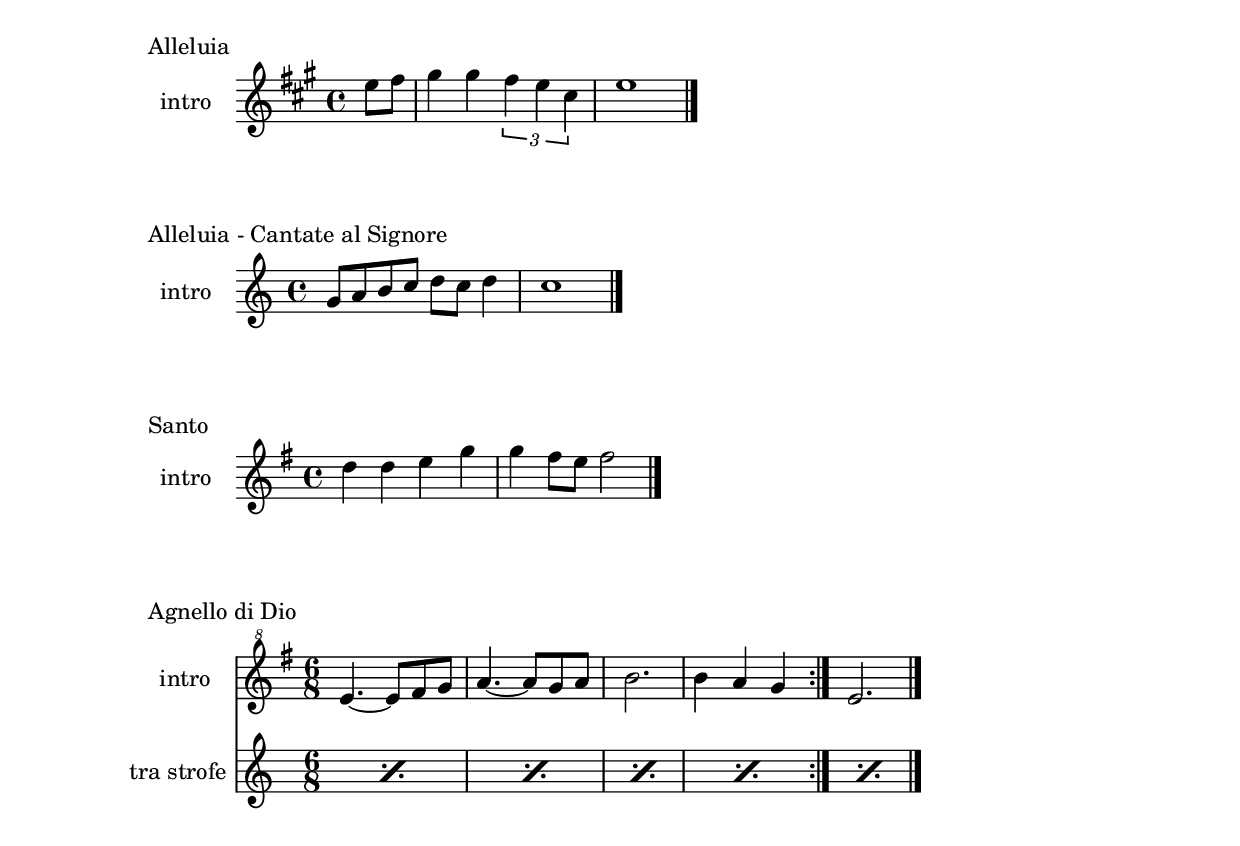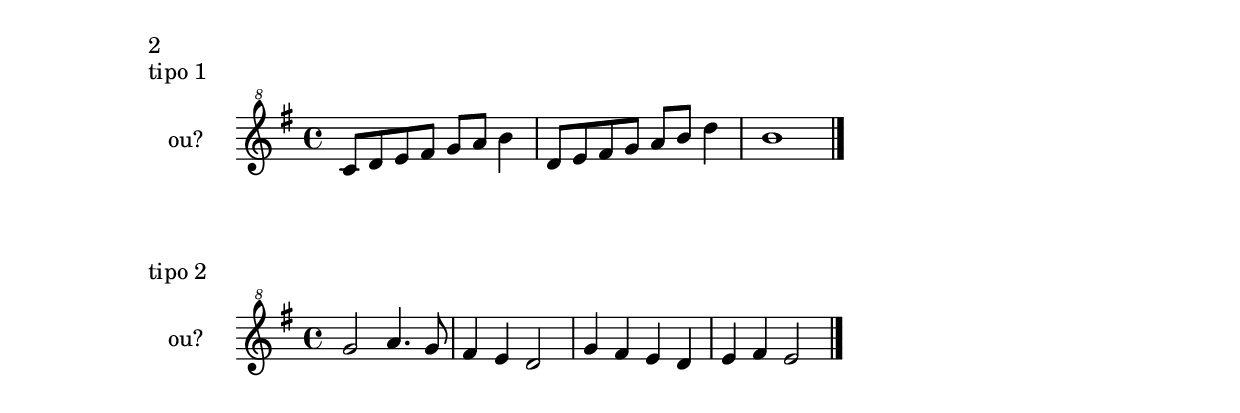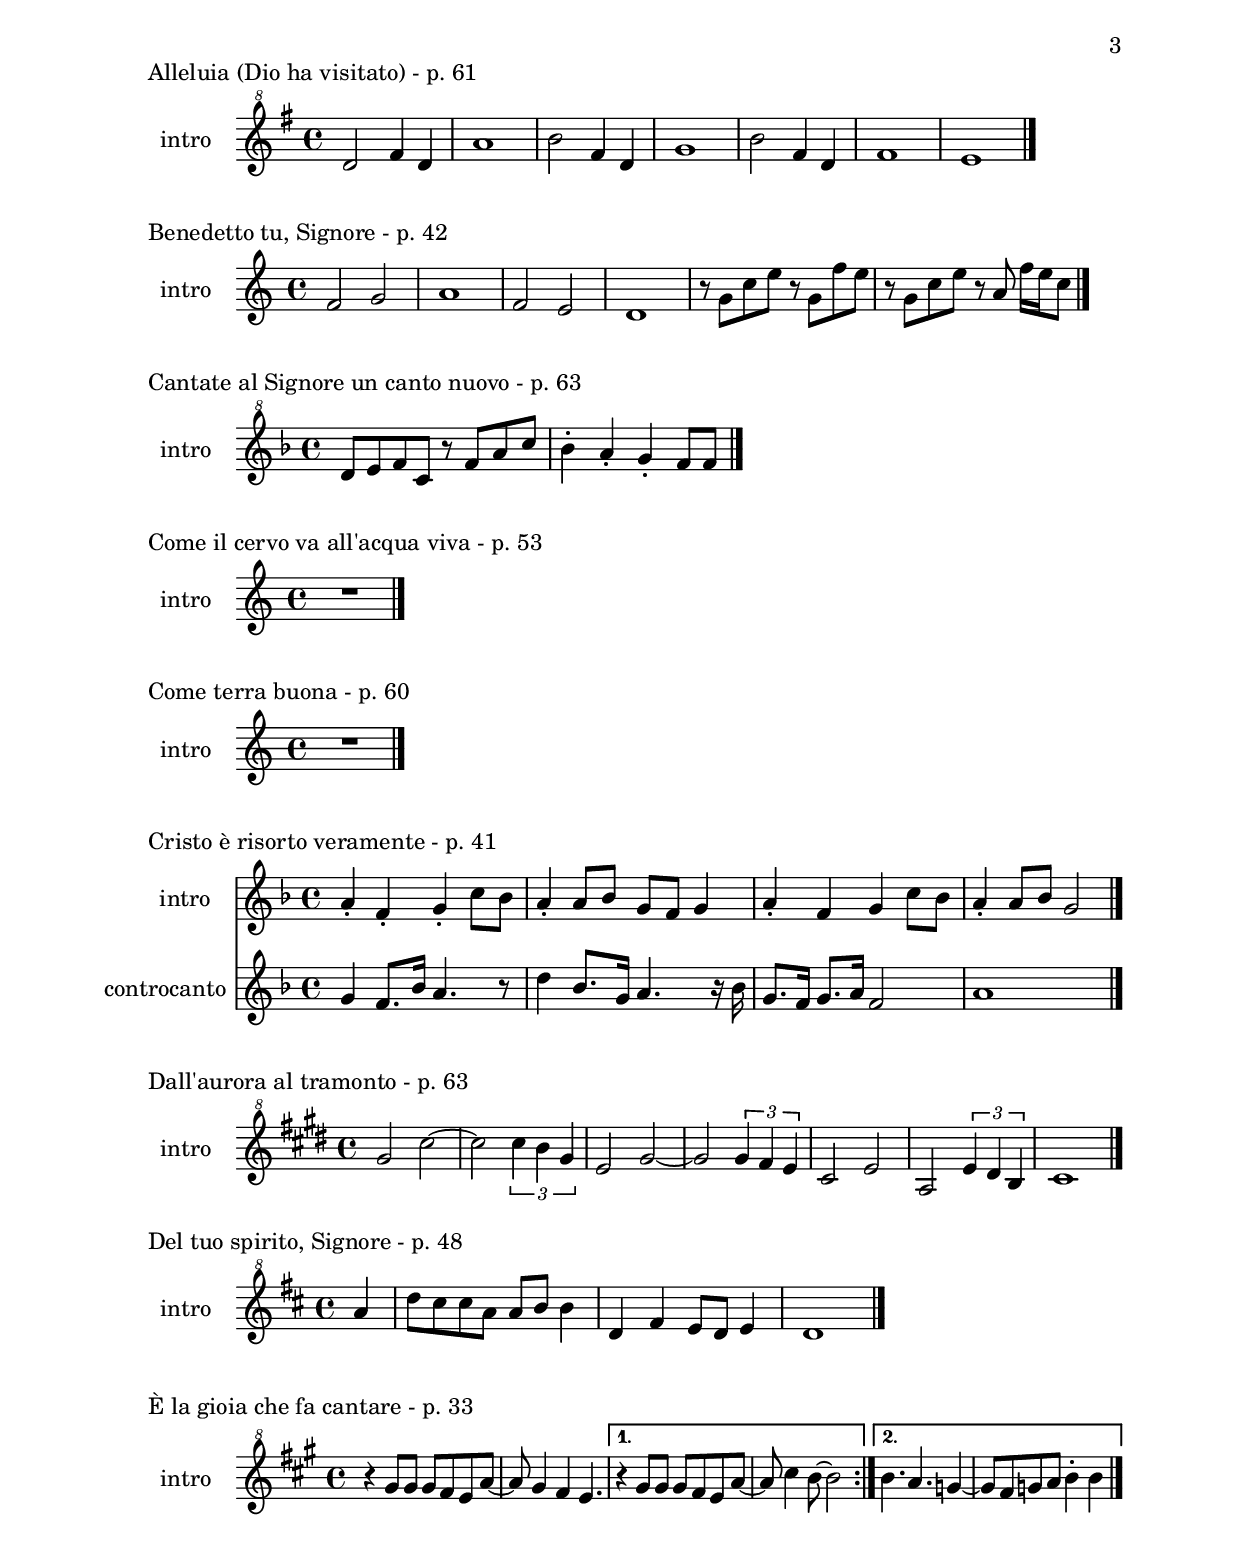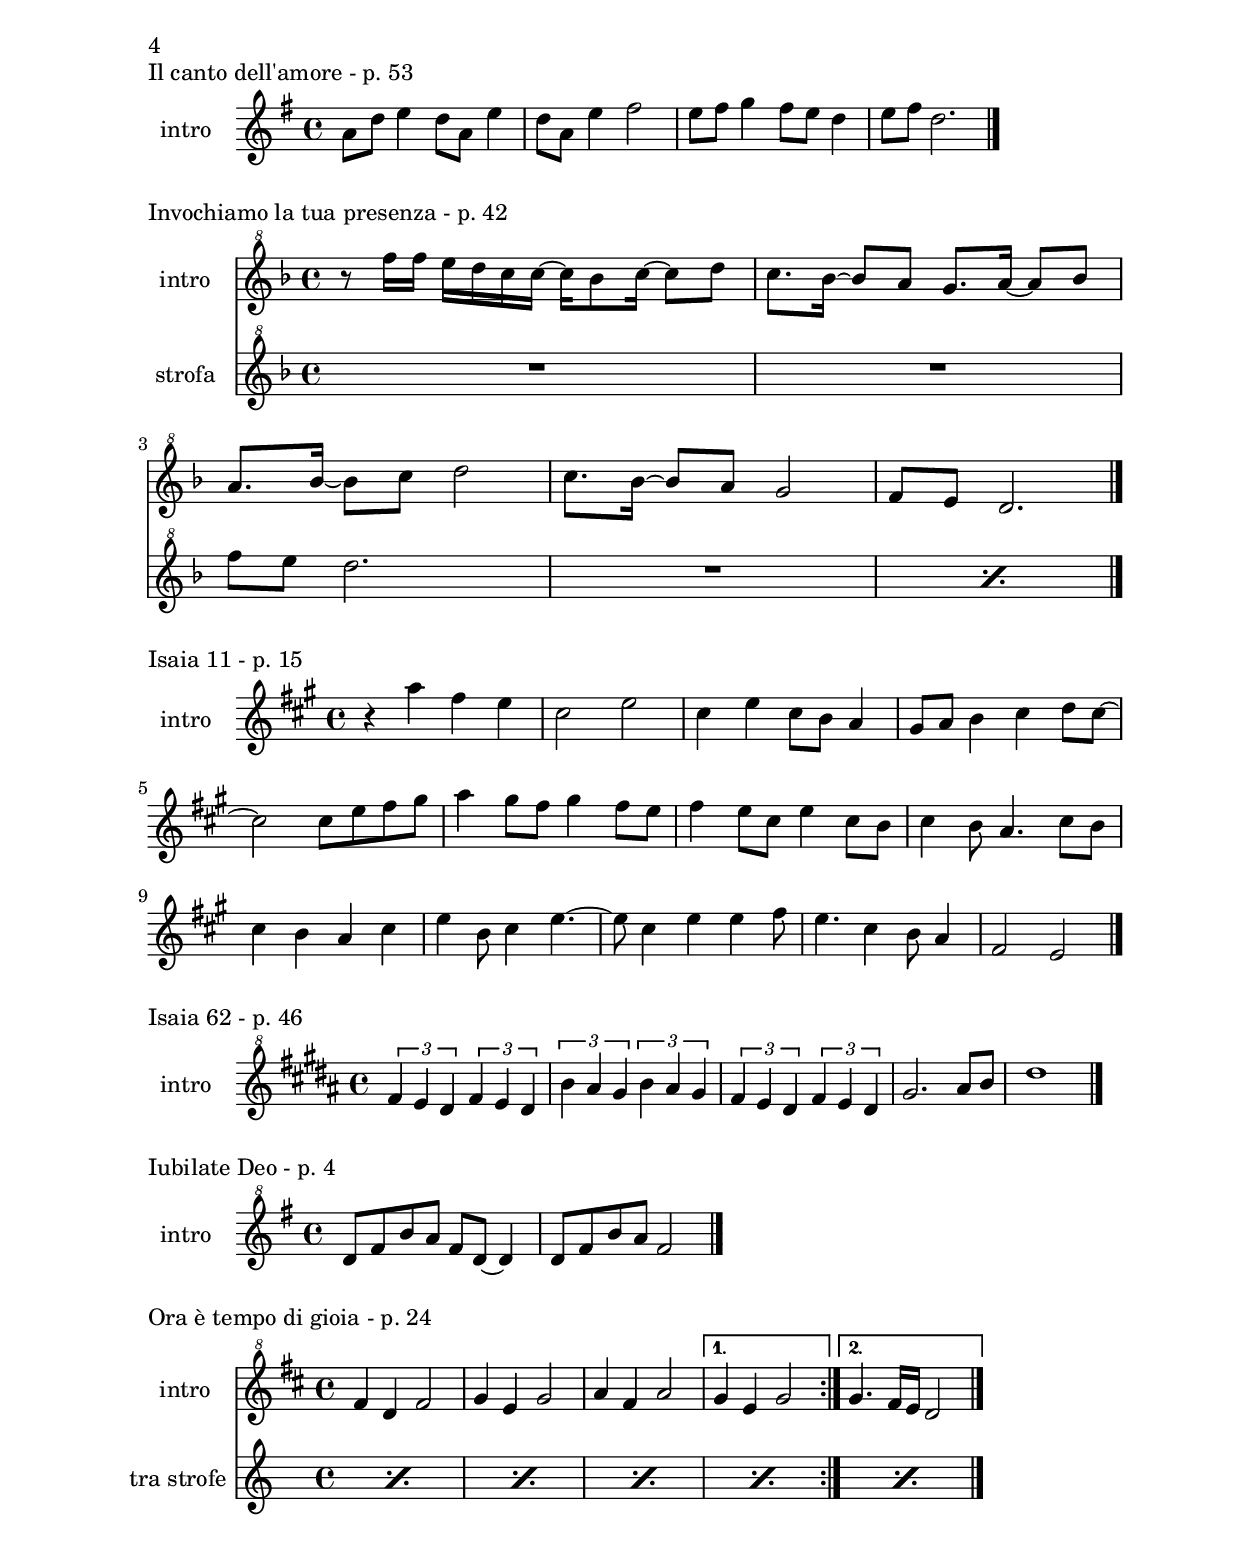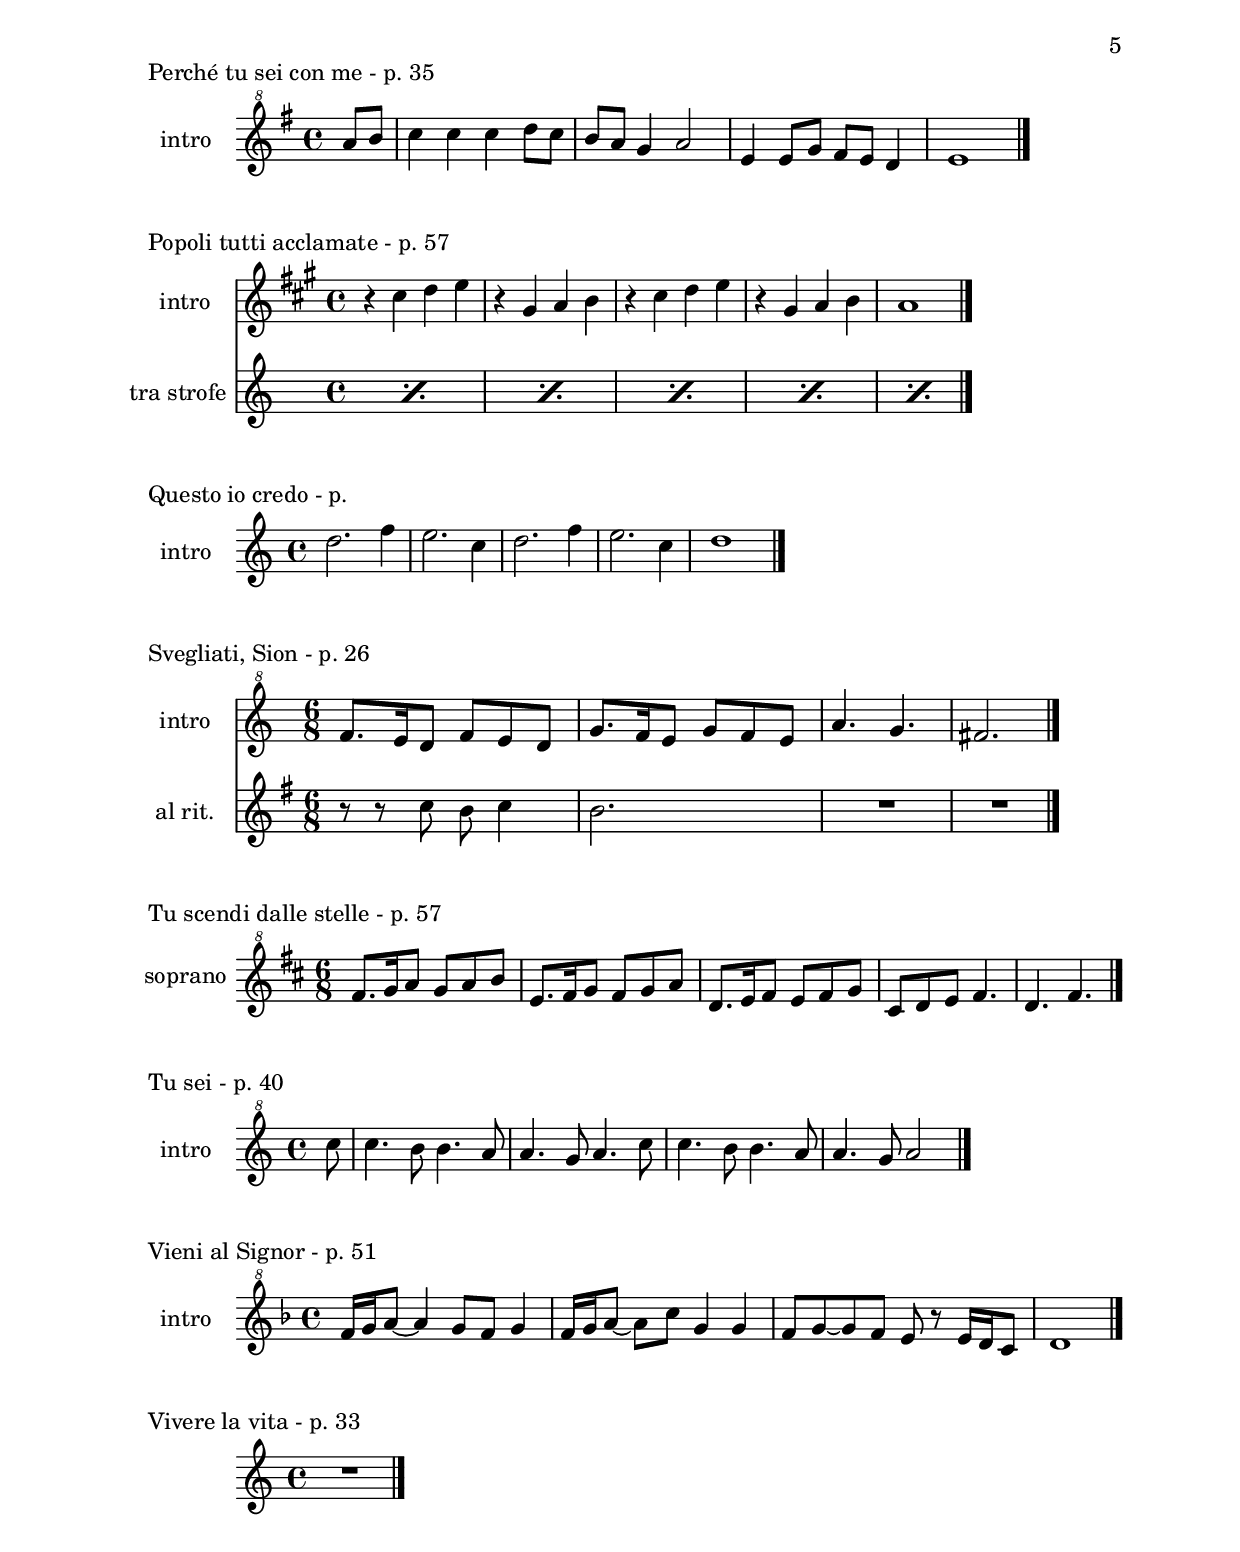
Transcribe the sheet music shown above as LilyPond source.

\version "2.22.1"

\paper {
    top-margin = 25
    left-margin = 25
    right-margin = 20
    bottom-margin = 20
}

makePercent =
    #(define-music-function (note) (ly:music?)
    "Make a percent repeat the same length as NOTE."
    (make-music 'PercentEvent 'length (ly:music-length note)))

\book {
    \header{
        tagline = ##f
    }

    \bookpart {
        \score {
            \header {
                piece = "Alleluia"
            }
            \new Staff
            \relative c'' {
                \set Staff.instrumentName = #"intro "
                \clef treble
                \key a \major
                \time 4/4
                \partial 4 e8 fis |
                gis4 gis \tuplet 3/2 { fis e cis } |
                e1 \bar "|."
            }
        }

        \score {
            \header {
                piece = "Alleluia - Cantate al Signore"
            }
            \new Staff
            \relative c'' {
                \set Staff.instrumentName = #"intro "
                \clef treble
                \key c \major
                \time 4/4
                g8 a b c d c d4 |
                c1 \bar "|."
            }
        }

        \score {
            \header {
                piece = "Santo"
            }
            \new Staff
            \relative c'' {
                \set Staff.instrumentName = #"intro "
                \clef treble
                \key g \major
                \time 4/4
                d4 d e g |
                g fis8 e fis2 \bar"|."
            }
        }

        \score {
            \header {
                piece = "Agnello di Dio"
            }
            <<
                \new Staff
                \relative c'' {
                    \set Staff.instrumentName = #"intro "
                    \clef "treble^8"
                    \key g \major
                    \time 6/8
                    \repeat volta 2 {
                        e4.~ e8 fis g | a4.~ a8 g a |
                        b2. | b4 a g
                    }
                    e2. \bar"|."
                }
                \new Staff
                \relative c {
                    \set Staff.instrumentName = #"tra strofe "
                    \repeat percent 5 { \makePercent s2. }
                }
            >>
        }
    }

    \bookpart {
        \score {
            \header {
                piece = "tipo 1"
                }
        \new Staff
        \relative c'' {
            \set Staff.instrumentName = #"ou? "
            \clef "treble^8"
            \key g \major
            \time 4/4
            c8 d e fis g a b4 |
            d,8 e fis g a b d4 |
            b1 \bar"|."
            }
        }

        \score {
            \header {
                piece = "tipo 2"
                }
        \new Staff
        \relative c''' {
            \set Staff.instrumentName = #"ou? "
            \clef "treble^8"
            \key g \major
            \time 4/4
            g2 a4. g8 | fis4 e d2 |
            g4 fis e d | e fis e2 \bar"|."
            }
        }
    }

    \bookpart {
        \score {
            \header {
                piece = "Alleluia (Dio ha visitato) - p. 61"
            }
            \new Staff
            \relative c'' {
                \set Staff.instrumentName = #"intro "
                \clef "treble^8"
                \key g \major
                \time 4/4
                d2 fis4 d | a'1 |
                b2 fis4 d | g1 |
                b2 fis4 d | fis1 | e \bar "|."
            }
        }

        \score {
            \header {
                piece = "Benedetto tu, Signore - p. 42"
            }
            \new Staff
            \relative c' {
                \set Staff.instrumentName = #"intro "
                \clef treble
                \key c \major
                \time 4/4
                f2 g | a1 |
                f2 e | d1 |
                r8 g c e r g, f' e | r g, c e r a, f'16 e c8 \bar "|."
            }
        }

        \score {
            \header {
                piece = "Cantate al Signore un canto nuovo - p. 63"
            }
            \new Staff
            \relative c'' {
                \set Staff.instrumentName = #"intro "
                \clef "treble^8"
                \key f \major
                \time 4/4
                d8 e f c r f a c | bes4-. a-. g-. f8 f \bar"|."
            }
        }

        \score {
            \header {
                piece = "Come il cervo va all'acqua viva - p. 53"
            }
            \new Staff
            \relative c'' {
                \set Staff.instrumentName = #"intro "
                \clef treble
                \key c \major
                \time 4/4
                R1 \bar"|."
            }
        }

        \score {
            \header {
                piece = "Come terra buona - p. 60"
            }
            \new Staff
            \relative c {
                \set Staff.instrumentName = #"intro "
                \clef treble
                \key c \major
                \time 4/4
                R1 \bar"|."
            }
        }

        \score {
            \header {
                piece = "Cristo è risorto veramente - p. 41"
            }
            << 
                \new Staff
                \relative c'' {
                    \set Staff.instrumentName = #"intro "
                    \clef treble
                    \key f \major
                    \time 4/4
                    a4-. f-. g-. c8 bes | a4-. a8 bes g f g4 |
                    a-. f g c8 bes | a4-. a8 bes g2 \bar"|."
                }
                \new Staff
                \relative c'' {
                    \set Staff.instrumentName = #"controcanto "
                    \clef treble
                    \key f \major
                    \time 4/4
                    g4 f8. bes16 a4. r8 | d4 bes8. g16 a4. r16 bes |
                    g8. f16 g8. a16 f2 | a1 \bar"|."
                }
            >>
        }

        \score {
            \header {
                piece = "Dall'aurora al tramonto - p. 63"
            }
            \new Staff
            \relative c''' {
                \set Staff.instrumentName = #"intro "
                \clef "treble^8"
                \key e \major
                \time 4/4
                gis2 cis~ | cis \tuplet 3/2 {cis4 b gis} |
                e2 gis~ | gis \tuplet 3/2 {gis4 fis e} |
                cis2 e | a, \tuplet 3/2 {e'4 dis b} |
                cis1 \bar "|."
            }
        }

        \score {
            \header {
                piece = "Del tuo spirito, Signore - p. 48"
            }
            \new Staff
            \relative c''' {
                \set Staff.instrumentName = #"intro "
                \clef "treble^8"
                \key d \major
                \time 4/4
                \partial 4 a4 | d8 cis cis a a b b4 |
                d, fis e8 d e4 | d1 \bar"|."
            }
        }

        \score {
            \header {
                piece = "È la gioia che fa cantare - p. 33"
            }
            \new Staff
            \relative c''' {
                \set Staff.instrumentName = #"intro "
                \clef "treble^8"
                \key a \major
                \time 4/4
                \repeat volta 2 {
                    r4 gis8 gis gis fis e a~ | a gis4 fis e4. |
                }
                \alternative {
                    { r4 gis8 gis gis fis e a~ | a cis4 b8~ b2 | }
                    { b4. a g4~ | g8 fis g a b4-. b \bar "|."}
                }
            }
        }
    }

    \bookpart {
        \score {
            \header {
                piece = "Il canto dell'amore - p. 53"
            }
            \new Staff
            \relative c'' {
                \set Staff.instrumentName = #"intro "
                \clef treble
                \key g \major
                \time 4/4
                a8 d e4 d8 a e'4 | d8 a e'4 fis2 |
                e8 fis g4 fis8 e d4 | e8 fis d2. \bar"|."
            }
        }

        \score {
            \header {
                piece = "Invochiamo la tua presenza - p. 42"
            }
            <<
                \new Staff
                \relative c''' {
                    \set Staff.instrumentName = #"intro "
                    \clef "treble^8"
                    \key f \major
                    \time 4/4
                    r8 f16 f e d c c~ c bes8 c16~ c8 d |
                    c8. bes16~ bes8 a g8. a16~ a8 bes |
                    a8. bes16~ bes8  c d2 |
                    c8. bes16~ bes8 a g2 | f8 e d2. \bar"|."
                }
                \new Staff
                \relative c''' {
                    \set Staff.instrumentName = #"strofa "
                    \clef "treble^8"
                    \key f \major
                    \time 4/4
                    R1 | R | f8 e d2. | R1 | \makePercent s1 |
                }
            >>
        }

        \score {
            \header {
                piece = "Isaia 11 - p. 15"
            }
            \new Staff
            \relative c''' {
                \set Staff.instrumentName = #"intro "
                \clef treble
                \key a \major
                \time 4/4
                r4 a fis e | cis2 e |
                cis4 e cis8 b a4 | gis8 a b4 cis d8 cis~ | \break
                cis2 cis8 e fis gis | a4 gis8 fis gis4 fis8 e |
                fis4 e8 cis e4 cis8 b | cis4 b8 a4. cis8 b | \break
                cis4 b a cis | e b8 cis4 e4.~ |
                e8 cis4 e e fis8 | e4. cis4 b8 a4 |
                fis2 e \bar "|."
            }
        }

        \score {
            \header {
                piece = "Isaia 62 - p. 46"
            }
            \new Staff
            \relative c'' {
                \set Staff.instrumentName = #"intro "
                \clef "treble^8"
                \key b \major
                \time 4/4
                \tuplet 3/2 { fis4 e dis } \tuplet 3/2 { fis e dis } |
                \tuplet 3/2 { b' ais gis } \tuplet 3/2 { b ais gis } |
                \tuplet 3/2 { fis e dis } \tuplet 3/2 { fis e dis } |
                gis2. ais8 b | dis1 \bar"|." 
            }
        }

        \score {
            \header {
                piece = "Iubilate Deo - p. 4"
            }
            \new Staff
            \relative c'' {
                \set Staff.instrumentName = #"intro "
                \clef "treble^8"
                \key g \major
                \time 4/4
                d8 fis b a fis d~ d4 | d8 fis b a fis2 \bar"|."
            }
        }

        \score {
            \header {
                piece = "Ora è tempo di gioia - p. 24"
            }
            <<
                \new Staff
                \relative c'' {
                    \set Staff.instrumentName = #"intro "
                    \clef "treble^8"
                    \key d \major
                    \time 4/4
                    \repeat volta 2 {
                        fis4 d fis2 | g4 e g2 |
                        a4 fis a2 |
                        }
                    \alternative {
                        { g4 e g2 | }
                        { g4. fis16 e d2 \bar "|."}
                        }
                    }
                \new Staff
                \relative c'' {
                    \set Staff.instrumentName = #"tra strofe "
                    \repeat percent 5 { \makePercent s1 }
                    }
            >>
        }

    }

    \bookpart {
        \score {
            \header {
                piece = "Perché tu sei con me - p. 35"
            }
            \new Staff
            \relative c''' {
                \set Staff.instrumentName = #"intro "
                \clef "treble^8"
                \key g \major
                \time 4/4
                \partial 4 a8 b | c4 c c d8 c |
                b a g4 a2 | e4 e8 g fis e d4 |
                e1 \bar"|."
            }
        }

        \score {
            \header {
                piece = "Popoli tutti acclamate - p. 57"
            }
            <<
                \new Staff
                \relative c'' {
                    \set Staff.instrumentName = #"intro "
                    \clef treble
                    \key a \major
                    \time 4/4
                    r4 cis d e | r gis, a b |
                    r cis d e | r gis, a b |
                    a1 \bar "|."
                }
                \new Staff
                \relative c {
                    \set Staff.instrumentName = #"tra strofe "
                    \repeat percent 5 { \makePercent s1 }
                }
            >>
        }

        \score {
            \header {
                piece = "Questo io credo - p. "
            }
            \new Staff
            \relative c'' {
                \set Staff.instrumentName = #"intro "
                \clef treble
                \key c \major
                \time 4/4
                d2. f4 | e2. c4 |
                d2. f4 | e2. c4 |
                d1 \bar"|."
            }
        }

        \score {
            \header {
                piece = "Svegliati, Sion - p. 26"
            }
            <<
                \new Staff
                \relative c'' {
                    \set Staff.instrumentName = #"intro "
                    \clef "treble^8"
                    \key c \major
                    \time 6/8
                    f8. e16 d8 f e d | g8. f16 e8 g f e |
                    a4. g | fis2. \bar"|."
                }
                \new Staff
                \relative c'' {
                    \set Staff.instrumentName = #"al rit. "
                    \clef treble
                    \key g \major
                    \time 6/8
                    r8 r c b c4 | b2. | R2. | R |
                }
            >>
        }

        \score {
            \header {
                piece = "Tu scendi dalle stelle - p. 57"
            }
            \new Staff
            \relative c'' {
                \set Staff.instrumentName = #"soprano "
                \clef "treble^8"
                \key d \major
                \time 6/8
                fis8. g16 a8 g a b |
                e,8. fis16 g8 fis g a |
                d,8. e16 fis8 e fis g |
                cis, d e fis4. |
                d fis \bar "|."
            }
        }

        \score {
            \header {
                piece = "Tu sei - p. 40"
            }
            \new Staff
            \relative c''' {
                \set Staff.instrumentName = #"intro "
                \clef "treble^8"
                \key c \major
                \time 4/4
                \partial 8 c8 |
                c4. b8 b4. a8 | a4. g8 a4. c8 |
                c4. b8 b4. a8 | a4. g8 a2 \bar "|."
            }
        }

        \score {
            \header {
                piece = "Vieni al Signor - p. 51"
            }
            \new Staff
            \relative c'' {
                \set Staff.instrumentName = #"intro "
                \clef "treble^8"
                \key f \major
                \time 4/4
                f16 g a8~ a4 g8 f g4 | f16 g a8~ a c g4 g |
                f8 g~ g f e r e16 d c8 | d1 \bar"|."
            }
        }

        \score {
            \header {
                piece = "Vivere la vita - p. 33"
            }
            \new Staff
            \relative c {
                \clef treble
                \key c \major
                \time 4/4
                R1 \bar"|."
            }
        }
    }
}